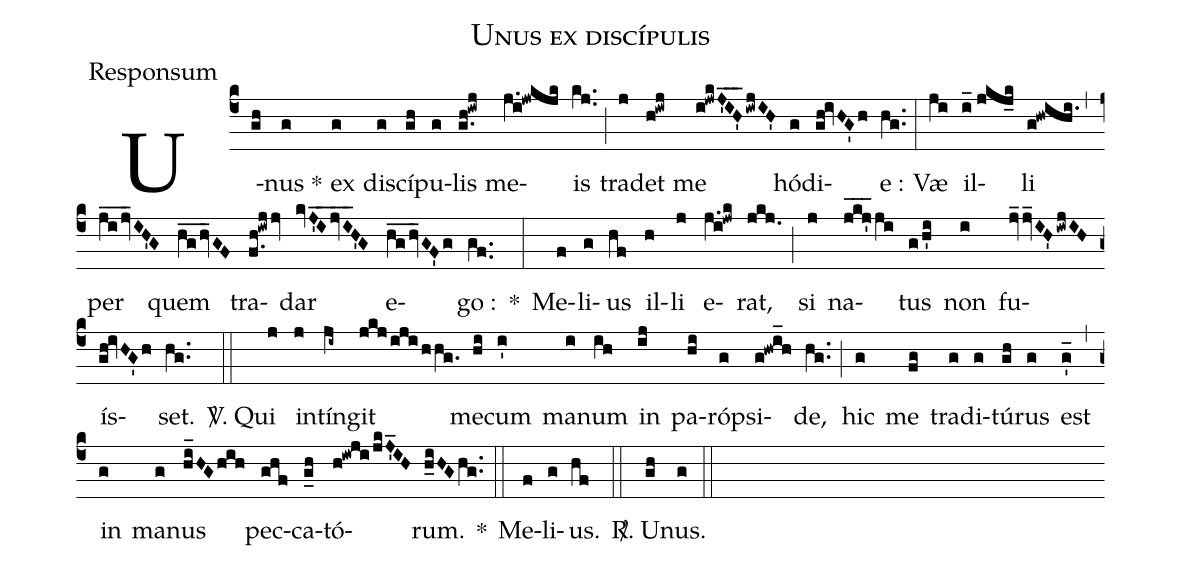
name:Unus ex discípulis;
office-part:Responsum;
%%
(c4) U(gh)nus *(g) ex(g) di(g)scí(gh)pu(g)lis(g.h!iwj) me(j.i!jwkjk)is(kj..) (;) tra(j)det(h!iwj) me(i!jwkJ'_I_H'_iwjIH') hó(g)di(gh!ivHG'h)e :(hg..) (:)
Væ(ji) il(i_//jkj_k)li(g!hwihi.) (,) per(ji__jv_IH'G) quem(hg__hv_GF) tra(f.h!iwjjv)dar(kvJ'_I_jv_I_H'G) e(hg__hv_GF'g)go :(gf..) *(:)
Me(f)li(g)us(hf) il(h)li(j) e(j.i!jwk)rat,(jkj.) (;) si(j) na(jkj'___ji)tus(g/h'i) non(i) fu(jv_jv_IH'iwjIH)ís(gh!ivHG'h)set.(hg..) (::)

<sp>V/</sp>. Qui(j) in(j)tín(ji~)git(jkj/iji/hhg.) me(hi)cum(i') ma(i)num(ih) in(ij) pa(hi)ró(g)psi(g!hwi_h)de,(hg..) (;) hic(g) me(fg) trad(g)i(g)tú(gh)rus(g) est(g'_) (,) in(g) ma(g)nus(hi_HGhih) pec(ghf)ca(g_h)tó(h!iwji/jkJ'_IH)rum.(h_iHGhg..) *(::) Me(f)li(g)us.(hf) (::) <sp>R/</sp>. U(gh)nus.(g) (::)
